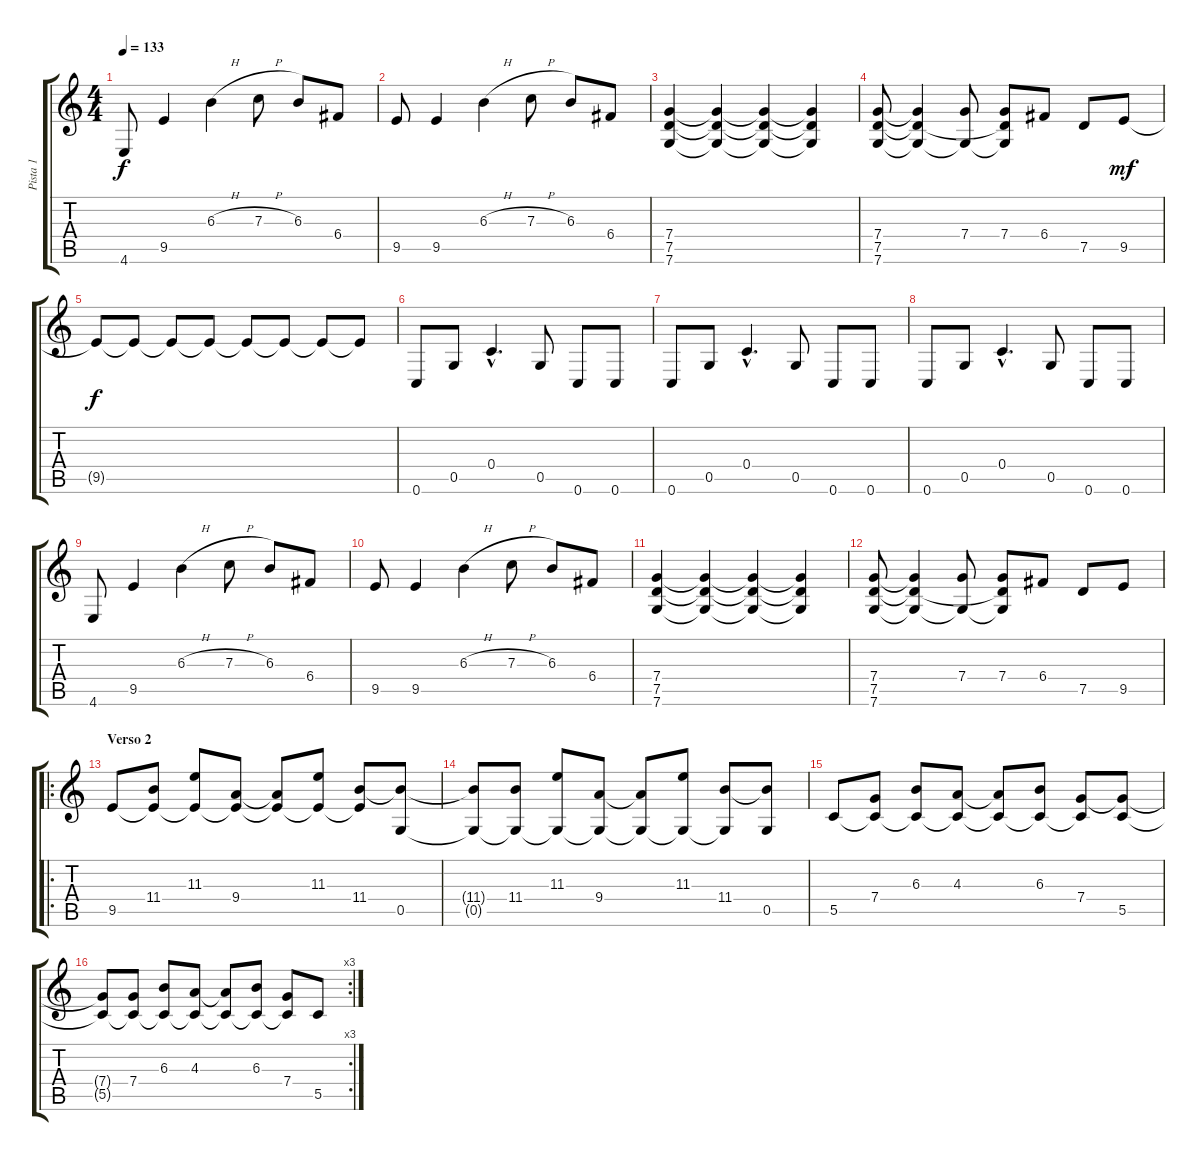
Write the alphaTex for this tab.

\track ("Pista 1" "Pista 1") {instrument distortionguitar}
\staff {score tabs}
\tuning (D4 A3 F3 C3 G2 C2) {hide}
\ts (4 4)
\tempo 133
\clef g2
\ks c
4.6.8{dy f volume 6 instrument distortionguitar} 9.5.4 6.3{h}.4 7.3{h}.8 6.3.8 6.4.8 |
9.5.8 9.5.4 6.3{h}.4 7.3{h}.8 6.3.8 6.4.8 |
(7.4 7.5 7.6).4{volume 6 instrument distortionguitar} (7.4{t} 7.5{t} 7.6{t}).4 (7.4{t} 7.5{t} 7.6{t}).4 (7.4{t} 7.5{t} 7.6{t}).4 |
(7.4 7.5 7.6).8 (7.4{t} 7.5{t} 7.6{t}).4 (7.4 7.6{t}).8{volume 8} (7.4 7.5{t} 7.6{t}).8 6.4.8 7.5.8 9.5.8{dy mf volume 12 instrument distortionguitar} |
9.5{t}.8{dy f} 9.5{t}.8 9.5{t}.8 9.5{t}.8 9.5{t}.8 9.5{t}.8 9.5{t}.8 9.5{t}.8 |
0.6.8{volume 5 instrument acousticguitarsteel} 0.5.8 0.4{hac}.4{d} 0.5.8 0.6.8 0.6.8 |
0.6.8{volume 7 instrument acousticguitarsteel} 0.5.8 0.4{hac}.4{d} 0.5.8 0.6.8 0.6.8 |
0.6.8{volume 5 instrument acousticguitarsteel} 0.5.8 0.4{hac}.4{d} 0.5.8 0.6.8 0.6.8 |
4.6.8{volume 6 instrument distortionguitar} 9.5.4 6.3{h}.4 7.3{h}.8 6.3.8 6.4.8 |
9.5.8 9.5.4 6.3{h}.4 7.3{h}.8 6.3.8 6.4.8 |
(7.4 7.5 7.6).4{volume 6 instrument distortionguitar} (7.4{t} 7.5{t} 7.6{t}).4 (7.4{t} 7.5{t} 7.6{t}).4 (7.4{t} 7.5{t} 7.6{t}).4 |
(7.4 7.5 7.6).8 (7.4{t} 7.5{t} 7.6{t}).4 (7.4 7.6{t}).8{volume 8} (7.4 7.5{t} 7.6{t}).8 6.4.8 7.5.8 9.5.8 |
\ro
\section ("" "Verso 2")
9.5.8 (11.4 9.5{t}).8 (11.3 9.5{t}).8 (9.4 9.5{t}).8 (9.4{t} 9.5{t}).8 (11.3 9.5{t}).8 (11.4 9.5{t}).8 (11.4{t} 0.5).8 |
(11.4{t} 0.5{t}).8 (11.4 0.5{t}).8 (11.3 0.5{t}).8 (9.4 0.5{t}).8 (9.4{t} 0.5{t}).8 (11.3 0.5{t}).8 (11.4 0.5{t}).8 (11.4{t} 0.5).8 |
5.5.8 (7.4 5.5{t}).8 (6.3 5.5{t}).8 (4.3 5.5{t}).8 (4.3{t} 5.5{t}).8 (6.3 5.5{t}).8 (7.4 5.5{t}).8 (7.4{t} 5.5).8 |
\rc 3
(7.4{t} 5.5{t}).8 (7.4 5.5{t}).8 (6.3 5.5{t}).8 (4.3 5.5{t}).8 (4.3{t} 5.5{t}).8 (6.3 5.5{t}).8 (7.4 5.5{t}).8 5.5.8
